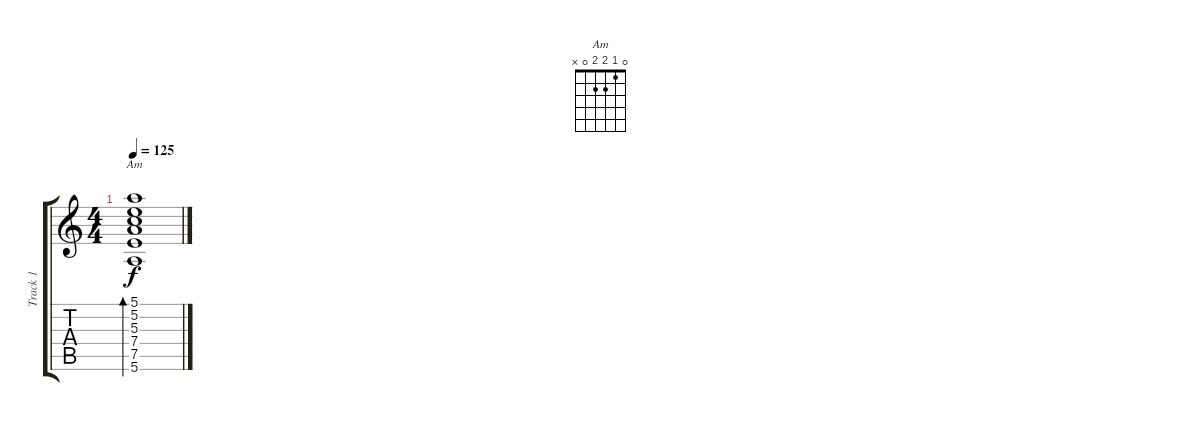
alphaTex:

\track ("Track 1" "Track 1") {instrument acousticguitarsteel}
\staff {score tabs}
\tuning (E4 B3 G3 D3 A2 E2) {hide}
\chord ("Am" 0 1 2 2 0 x)
\ts (4 4)
\tempo 125
\clef g2
\ks c
(5.1 5.2 5.3 7.4 7.5 5.6).1{bd 60 ch "Am" dy f}
